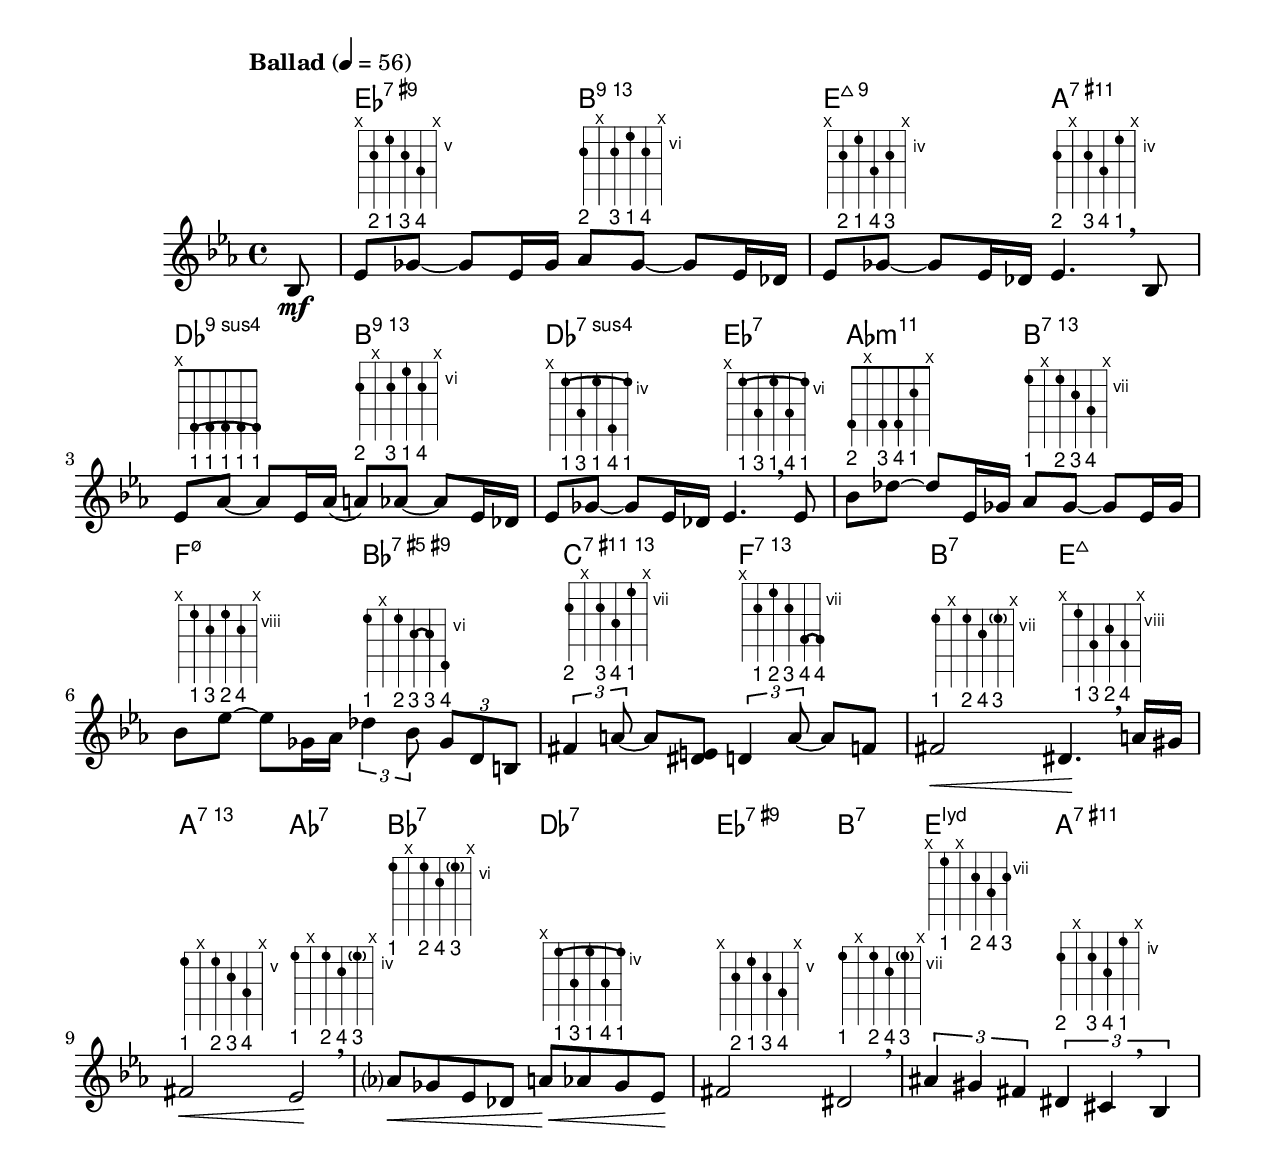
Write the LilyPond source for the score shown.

\version "2.23.0"

\header {
  title = "Goodbye Pork Pie Hat"
  artist = "Charles Mingus"
  album = "Mingus Ah Um"
}

\include "../titling.ily"
\paper {
  #(set-paper-size "letter")
  left-margin = 0.5\in
  top-margin = 0.5\in
  right-margin = 0.5\in
  bottom-margin = 0.5\in
}

\language "english"

music = {
  \key e-flat \major
  \time 4/4

  \set TabStaff.restrainOpenStrings = ##t

  s1*12
}

\score {
  <<
    \chords {
      s8 |
      e-flat2:7.9+ b:9.13 |
      e2:maj9 a:7.11+ |
      d-flat2:9.4^3 b:9.13 |
      d-flat2:7.4^3 e-flat:7 |
      a-flat:m11 b:7.13 |
      f2:m7.5- b-flat:7.5+.9+ |
      c2:13.11+ f:7.13 |
      b2:7 e:maj7 |
      a2:7.13 a-flat:7 |
      b-flat2:7 d-flat:7 |
      e-flat2:7.9+ b:7 |
      e2:maj7.11+ a:7.11+ |
    }

    \new Staff \relative {
      \tempo "Ballad" 4=56

      \key e-flat \major
      \time 4/4

      \partial 8 b-flat8 \mf |

      <<
        {
          e-flat8 g-flat~8 e-flat16 g-flat a-flat8 g-flat~8 e-flat16 d-flat |
          e-flat8 g-flat~8 e-flat16 d-flat e-flat4. \breathe b-flat8 |
          e-flat8 a-flat~8 e-flat16 a-flat( a8) a-flat~8 e-flat16 d-flat |
          e-flat8 g-flat~8 e-flat16 d-flat e-flat4. \breathe 8 |
          b-flat'8 d-flat~8 e-flat,16 g-flat a-flat8 g-flat~8 e-flat16 g-flat |
          b-flat8 e-flat~8 g-flat,16 a-flat \tuplet 3/2 4 { d-flat4 b-flat8 g-flat d b } |
          \tuplet 3/2 { f-sharp'4 a8~ } 8 <d-sharp, e> \tuplet 3/2 { d4 a'8~ } 8 f |
          f-sharp2 \< d-sharp4. \! \breathe a'16 g-sharp |
          f-sharp2 \< e-flat \! \breathe |
          a-flat?8 \< g-flat e-flat d-flat a' \< a-flat g-flat e-flat \! |
          f-sharp2 d-sharp \breathe |
          \tuplet 3/2 2 { a-sharp'4 g-sharp f-sharp d-sharp c-sharp \breathe b-flat } |
        }

        {
          \override Voice.TextScript.size = 1.5
          \override Voice.TextScript.fret-diagram-details.finger-code = #'below-string

          % E♭7 ♯9
          s2^\markup { \left-align
            \fret-diagram-verbose #'(
              (mute 6)
              (place-fret 5 6 2)
              (place-fret 4 5 1)
              (place-fret 3 6 3)
              (place-fret 2 7 4)
              (mute 1)
            )
          }
          % B9 13
          s^\markup { \left-align
            % This is actually B9
            \fret-diagram-verbose #'(
              (place-fret 6 7 2)
              (mute 5)
              (place-fret 4 7 3)
              (place-fret 3 6 1)
              (place-fret 2 7 4)
              (mute 1)
            )
          } |

          % E△9
          s2^\markup { \left-align
            \fret-diagram-verbose #'(
              (mute 6)
              (place-fret 5 5 2)
              (place-fret 4 4 1)
              (place-fret 3 6 4)
              (place-fret 2 5 3)
              (mute 1)
            )
          }
          % A7 ♯11
          s^\markup { \left-align
            \fret-diagram-verbose #'(
              (place-fret 6 5 2)
              (mute 5)
              (place-fret 4 5 3)
              (place-fret 3 6 4)
              (place-fret 2 4 1)
              (mute 1)
            )
          } |

          % D♭9 sus4
          s2^\markup { \left-align
            \fret-diagram-verbose #'(
              (mute 6)
              (place-fret 5 4 1)
              (place-fret 4 4 1)
              (place-fret 3 4 1)
              (place-fret 2 4 1)
              (place-fret 1 4 1)
              (barre 5 1 4)
            )
          }
          % B9 13
          s^\markup { \left-align
            % This is actually B9
            \fret-diagram-verbose #'(
              (place-fret 6 7 2)
              (mute 5)
              (place-fret 4 7 3)
              (place-fret 3 6 1)
              (place-fret 2 7 4)
              (mute 1)
            )
          } |

          % D♭7 sus4
          s2^\markup { \left-align
            \fret-diagram-verbose #'(
              (mute 6)
              (place-fret 5 4 1)
              (place-fret 4 6 3)
              (place-fret 3 4 1)
              (place-fret 2 7 4)
              (place-fret 1 4 1)
              (barre 5 1 4)
            )
          }
          % E♭7
          \textLengthOn
          s^\markup { \with-dimension #X #'(0 . 3.5) \left-align
            \fret-diagram-verbose #'(
              (mute 6)
              (place-fret 5 6 1)
              (place-fret 4 8 3)
              (place-fret 3 6 1)
              (place-fret 2 8 4)
              (place-fret 1 6 1)
              (barre 5 1 6)
            )
          } |
          \textLengthOff

          % A♭m11
          s2^\markup { \left-align
            \fret-diagram-verbose #'(
              (place-fret 6 4 2)
              (mute 5)
              (place-fret 4 4 3)
              (place-fret 3 4 4)
              (place-fret 2 2 1)
              (mute 1)
            )
          }
          % B7 13
          s^\markup { \left-align
            \fret-diagram-verbose #'(
              (place-fret 6 7 1)
              (mute 5)
              (place-fret 4 7 2)
              (place-fret 3 8 3)
              (place-fret 2 9 4)
              (mute 1)
            )
          } |

          % F𝆩
          s2^\markup { \left-align
            \fret-diagram-verbose #'(
              (mute 6)
              (place-fret 5 8 1)
              (place-fret 4 9 3)
              (place-fret 3 8 2)
              (place-fret 2 9 4)
              (mute 1)
            )
          }
          % B♭7 ♯5 ♯9
          s^\markup { \left-align
            \fret-diagram-verbose #'(
              (place-fret 6 6 1)
              (mute 5)
              (place-fret 4 6 2)
              (place-fret 3 7 3)
              (place-fret 2 7 3)
              (barre 3 2 7)
              (place-fret 1 9 4)
            )
          } |

          % C7 ♯11 13
          s2^\markup { \left-align
            % This is actually C7 ♯11
            \fret-diagram-verbose #'(
              (place-fret 6 8 2)
              (mute 5)
              (place-fret 4 8 3)
              (place-fret 3 9 4)
              (place-fret 2 7 1)
              (mute 1)
            )
          }
          % F 7 13
          s^\markup { \left-align
            \fret-diagram-verbose #'(
              (mute 6)
              (place-fret 5  8 1)
              (place-fret 4  7 2)
              (place-fret 3  8 3)
              (place-fret 2 10 4)
              (place-fret 1 10 4)
              (barre 2 1 10)
            )
          } |

          % B7
          \textLengthOn
          s2^\markup { \left-align
            \fret-diagram-verbose #'(
              (place-fret 6 7 1)
              (mute 5)
              (place-fret 4 7 2)
              (place-fret 3 8 4)
              (place-fret 2 7 3 parenthesized)
              (mute 1)
            )
          }
          \textLengthOff
          % E△
          s^\markup { \left-align
            \fret-diagram-verbose #'(
              (mute 6)
              (place-fret 5  8 1)
              (place-fret 4 10 3)
              (place-fret 3  9 2)
              (place-fret 2 10 4)
              (mute 1)
            )
          } |

          % A 7 13
          \textLengthOn
          s2^\markup { \left-align
            \fret-diagram-verbose #'(
              (place-fret 6 5 1)
              (mute 5)
              (place-fret 4 5 2)
              (place-fret 3 6 3)
              (place-fret 2 7 4)
              (mute 1)
            )
          }
          \textLengthOff
          % A♭7
          s^\markup { \left-align
            \fret-diagram-verbose #'(
              (place-fret 6 4 1)
              (mute 5)
              (place-fret 4 4 2)
              (place-fret 3 5 4)
              (place-fret 2 4 3 parenthesized)
              (mute 1)
            )
          } |

          % B♭7
          s2^\markup { \left-align
            \fret-diagram-verbose #'(
              (place-fret 6 6 1)
              (mute 5)
              (place-fret 4 6 2)
              (place-fret 3 7 4)
              (place-fret 2 6 3 parenthesized)
              (mute 1)
            )
          }
          % D♭7
          s^\markup { \left-align
            \fret-diagram-verbose #'(
              (mute 6)
              (place-fret 5 4 1)
              (place-fret 4 6 3)
              (place-fret 3 4 1)
              (place-fret 2 6 4)
              (place-fret 1 4 1)
              (barre 5 1 4)
            )
          } |

          % E♭7 ♯9
          \textLengthOn
          s2^\markup { \left-align
            \fret-diagram-verbose #'(
              (mute 6)
              (place-fret 5 6 2)
              (place-fret 4 5 1)
              (place-fret 3 6 3)
              (place-fret 2 7 4)
              (mute 1)
            )
          }
          \textLengthOff
          % B7
          s^\markup { \left-align
            \fret-diagram-verbose #'(
              (place-fret 6 7 1)
              (mute 5)
              (place-fret 4 7 2)
              (place-fret 3 8 4)
              (place-fret 2 7 3 parenthesized)
              (mute 1)
            )
          } |

          % E lyd
          s2^\markup { \left-align
            \fret-diagram-verbose #'(
              (mute 6)
              (place-fret 5 7 1)
              (mute 4)
              (place-fret 3 8 2)
              (place-fret 2 9 4)
              (place-fret 1 8 3)
            )
          }
          % A7 ♯11
          s^\markup { \left-align
            \fret-diagram-verbose #'(
              (place-fret 6 5 2)
              (mute 5)
              (place-fret 4 5 3)
              (place-fret 3 6 4)
              (place-fret 2 4 1)
              (mute 1)
            )
          } |
        }
      >>
    }
  >>
}
